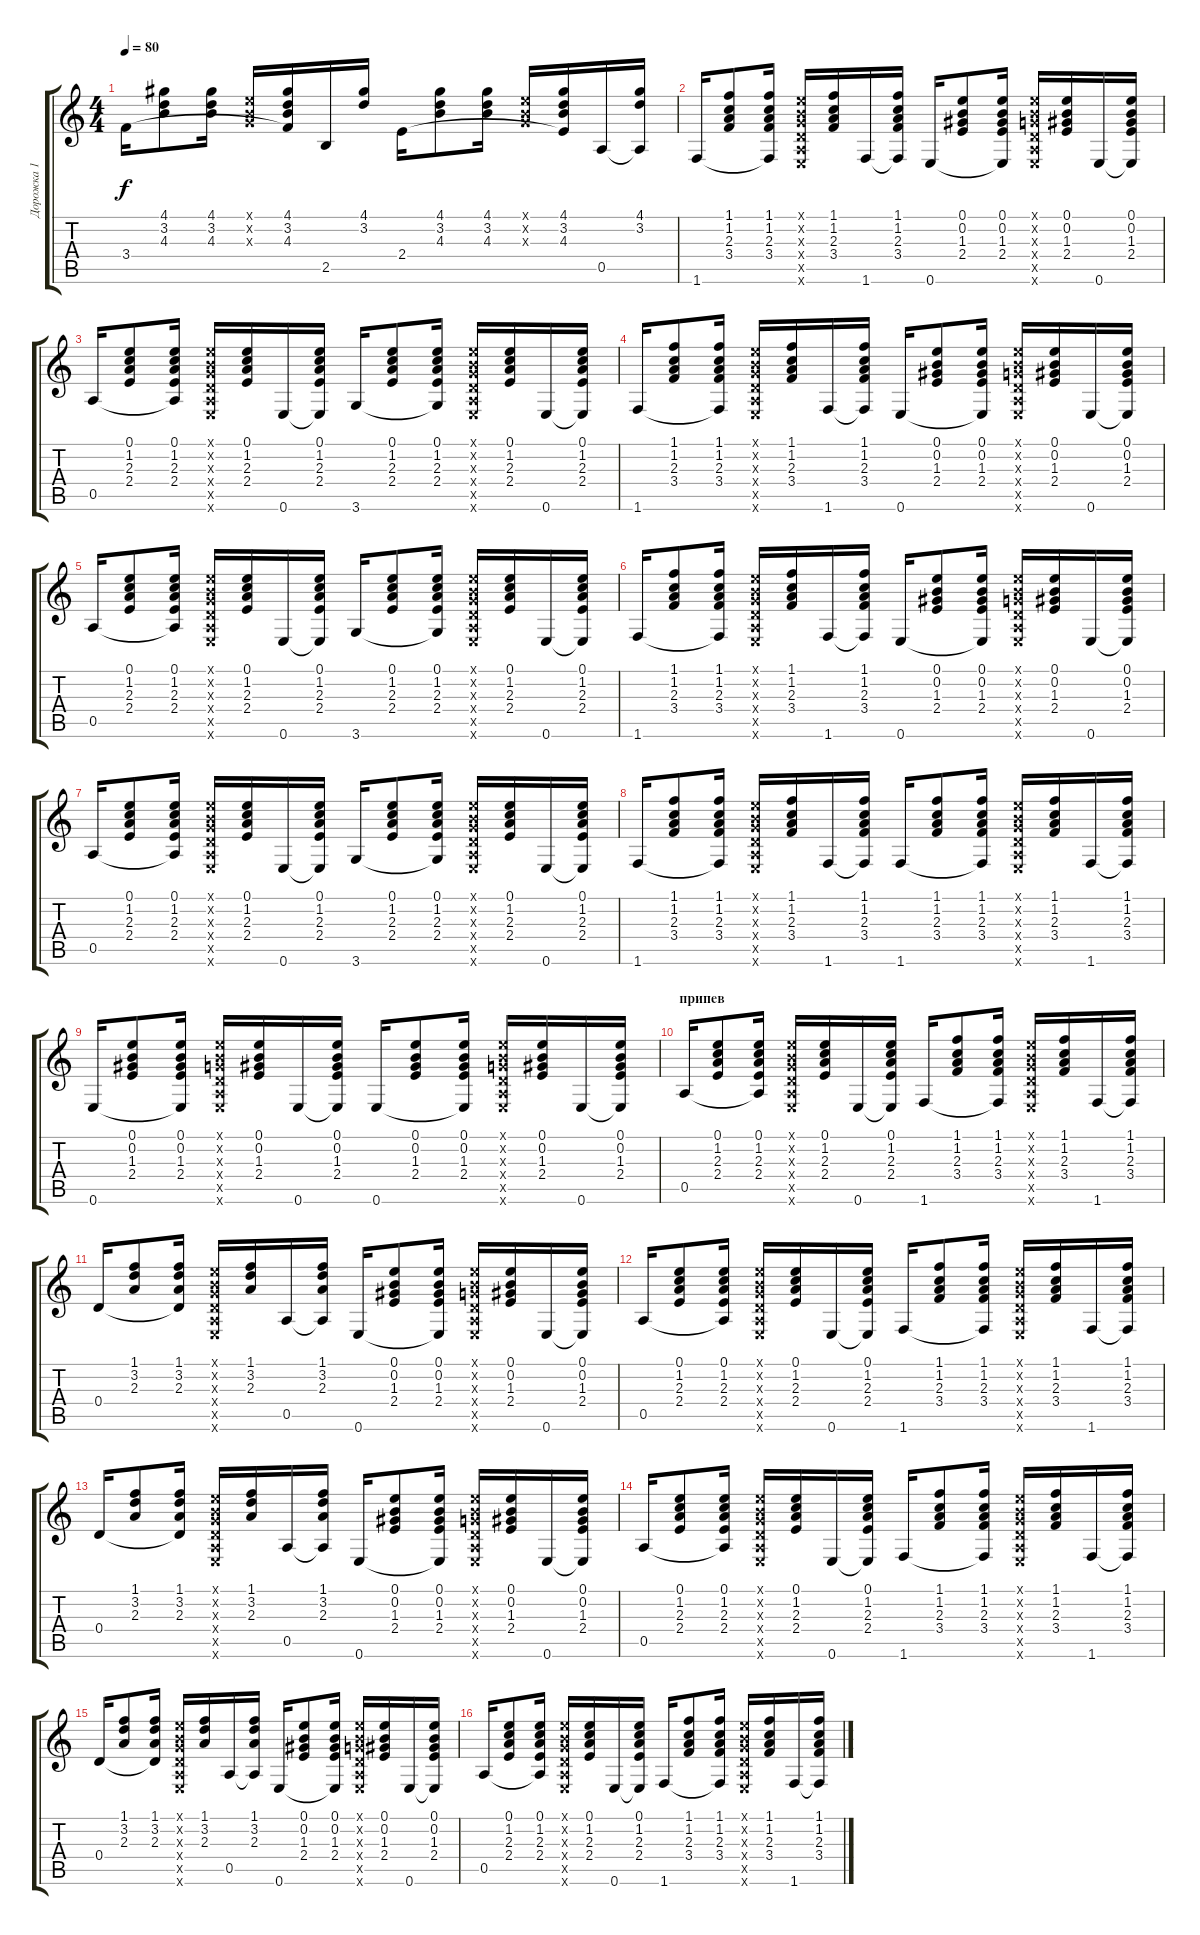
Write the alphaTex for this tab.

\track ("Дорожка 1" "Дорожка 1") {instrument acousticguitarnylon}
\staff {score tabs}
\tuning (E4 B3 G3 D3 A2 E2) {hide}
\ts (4 4)
\tempo 80
\clef g2
\ks c
3.4.16{dy f} (4.1 3.2 4.3).8 (4.1 3.2 4.3).16 (0.1{x} 0.2{x} 0.3{x}).16 (4.1 3.2 4.3 3.4{t}).16 2.5.16 (4.1 3.2).16 2.4.16 (4.1 3.2 4.3).8 (4.1 3.2 4.3).16 (0.1{x} 0.2{x} 0.3{x}).16 (4.1 3.2 4.3 2.4{t}).16 0.5.16 (4.1 3.2 0.5{t}).16 |
1.6.16 (1.1 1.2 2.3 3.4).8 (1.1 1.2 2.3 3.4 1.6{t}).16 (0.1{x} 0.2{x} 0.3{x} 0.4{x} 0.5{x} 0.6{x}).16 (1.1 1.2 2.3 3.4).16 1.6.16 (1.1 1.2 2.3 3.4 1.6{t}).16 0.6.16 (0.1 0.2 1.3 2.4).8 (0.1 0.2 1.3 2.4 0.6{t}).16 (0.1{x} 0.2{x} 0.3{x} 0.4{x} 0.5{x} 0.6{x}).16 (0.1 0.2 1.3 2.4).16 0.6.16 (0.1 0.2 1.3 2.4 0.6{t}).16 |
0.5.16 (0.1 1.2 2.3 2.4).8 (0.1 1.2 2.3 2.4 0.5{t}).16 (0.1{x} 0.2{x} 0.3{x} 0.4{x} 0.5{x} 0.6{x}).16 (0.1 1.2 2.3 2.4).16 0.6.16 (0.1 1.2 2.3 2.4 0.6{t}).16 3.6.16 (0.1 1.2 2.3 2.4).8 (0.1 1.2 2.3 2.4 3.6{t}).16 (0.1{x} 0.2{x} 0.3{x} 0.4{x} 0.5{x} 0.6{x}).16 (0.1 1.2 2.3 2.4).16 0.6.16 (0.1 1.2 2.3 2.4 0.6{t}).16 |
1.6.16 (1.1 1.2 2.3 3.4).8 (1.1 1.2 2.3 3.4 1.6{t}).16 (0.1{x} 0.2{x} 0.3{x} 0.4{x} 0.5{x} 0.6{x}).16 (1.1 1.2 2.3 3.4).16 1.6.16 (1.1 1.2 2.3 3.4 1.6{t}).16 0.6.16 (0.1 0.2 1.3 2.4).8 (0.1 0.2 1.3 2.4 0.6{t}).16 (0.1{x} 0.2{x} 0.3{x} 0.4{x} 0.5{x} 0.6{x}).16 (0.1 0.2 1.3 2.4).16 0.6.16 (0.1 0.2 1.3 2.4 0.6{t}).16 |
0.5.16 (0.1 1.2 2.3 2.4).8 (0.1 1.2 2.3 2.4 0.5{t}).16 (0.1{x} 0.2{x} 0.3{x} 0.4{x} 0.5{x} 0.6{x}).16 (0.1 1.2 2.3 2.4).16 0.6.16 (0.1 1.2 2.3 2.4 0.6{t}).16 3.6.16 (0.1 1.2 2.3 2.4).8 (0.1 1.2 2.3 2.4 3.6{t}).16 (0.1{x} 0.2{x} 0.3{x} 0.4{x} 0.5{x} 0.6{x}).16 (0.1 1.2 2.3 2.4).16 0.6.16 (0.1 1.2 2.3 2.4 0.6{t}).16 |
1.6.16 (1.1 1.2 2.3 3.4).8 (1.1 1.2 2.3 3.4 1.6{t}).16 (0.1{x} 0.2{x} 0.3{x} 0.4{x} 0.5{x} 0.6{x}).16 (1.1 1.2 2.3 3.4).16 1.6.16 (1.1 1.2 2.3 3.4 1.6{t}).16 0.6.16 (0.1 0.2 1.3 2.4).8 (0.1 0.2 1.3 2.4 0.6{t}).16 (0.1{x} 0.2{x} 0.3{x} 0.4{x} 0.5{x} 0.6{x}).16 (0.1 0.2 1.3 2.4).16 0.6.16 (0.1 0.2 1.3 2.4 0.6{t}).16 |
0.5.16 (0.1 1.2 2.3 2.4).8 (0.1 1.2 2.3 2.4 0.5{t}).16 (0.1{x} 0.2{x} 0.3{x} 0.4{x} 0.5{x} 0.6{x}).16 (0.1 1.2 2.3 2.4).16 0.6.16 (0.1 1.2 2.3 2.4 0.6{t}).16 3.6.16 (0.1 1.2 2.3 2.4).8 (0.1 1.2 2.3 2.4 3.6{t}).16 (0.1{x} 0.2{x} 0.3{x} 0.4{x} 0.5{x} 0.6{x}).16 (0.1 1.2 2.3 2.4).16 0.6.16 (0.1 1.2 2.3 2.4 0.6{t}).16 |
1.6.16 (1.1 1.2 2.3 3.4).8 (1.1 1.2 2.3 3.4 1.6{t}).16 (0.1{x} 0.2{x} 0.3{x} 0.4{x} 0.5{x} 0.6{x}).16 (1.1 1.2 2.3 3.4).16 1.6.16 (1.1 1.2 2.3 3.4 1.6{t}).16 1.6.16 (1.1 1.2 2.3 3.4).8 (1.1 1.2 2.3 3.4 1.6{t}).16 (0.1{x} 0.2{x} 0.3{x} 0.4{x} 0.5{x} 0.6{x}).16 (1.1 1.2 2.3 3.4).16 1.6.16 (1.1 1.2 2.3 3.4 1.6{t}).16 |
0.6.16 (0.1 0.2 1.3 2.4).8 (0.1 0.2 1.3 2.4 0.6{t}).16 (0.1{x} 0.2{x} 0.3{x} 0.4{x} 0.5{x} 0.6{x}).16 (0.1 0.2 1.3 2.4).16 0.6.16 (0.1 0.2 1.3 2.4 0.6{t}).16 0.6.16 (0.1 0.2 1.3 2.4).8 (0.1 0.2 1.3 2.4 0.6{t}).16 (0.1{x} 0.2{x} 0.3{x} 0.4{x} 0.5{x} 0.6{x}).16 (0.1 0.2 1.3 2.4).16 0.6.16 (0.1 0.2 1.3 2.4 0.6{t}).16 |
\section ("" "припев")
0.5.16 (0.1 1.2 2.3 2.4).8 (0.1 1.2 2.3 2.4 0.5{t}).16 (0.1{x} 0.2{x} 0.3{x} 0.4{x} 0.5{x} 0.6{x}).16 (0.1 1.2 2.3 2.4).16 0.6.16 (0.1 1.2 2.3 2.4 0.6{t}).16 1.6.16 (1.1 1.2 2.3 3.4).8 (1.1 1.2 2.3 3.4 1.6{t}).16 (0.1{x} 0.2{x} 0.3{x} 0.4{x} 0.5{x} 0.6{x}).16 (1.1 1.2 2.3 3.4).16 1.6.16 (1.1 1.2 2.3 3.4 1.6{t}).16 |
0.4.16 (1.1 3.2 2.3).8 (1.1 3.2 2.3 0.4{t}).16 (0.1{x} 0.2{x} 0.3{x} 0.4{x} 0.5{x} 0.6{x}).16 (1.1 3.2 2.3).16 0.5.16 (1.1 3.2 2.3 0.5{t}).16 0.6.16 (0.1 0.2 1.3 2.4).8 (0.1 0.2 1.3 2.4 0.6{t}).16 (0.1{x} 0.2{x} 0.3{x} 0.4{x} 0.5{x} 0.6{x}).16 (0.1 0.2 1.3 2.4).16 0.6.16 (0.1 0.2 1.3 2.4 0.6{t}).16 |
0.5.16 (0.1 1.2 2.3 2.4).8 (0.1 1.2 2.3 2.4 0.5{t}).16 (0.1{x} 0.2{x} 0.3{x} 0.4{x} 0.5{x} 0.6{x}).16 (0.1 1.2 2.3 2.4).16 0.6.16 (0.1 1.2 2.3 2.4 0.6{t}).16 1.6.16 (1.1 1.2 2.3 3.4).8 (1.1 1.2 2.3 3.4 1.6{t}).16 (0.1{x} 0.2{x} 0.3{x} 0.4{x} 0.5{x} 0.6{x}).16 (1.1 1.2 2.3 3.4).16 1.6.16 (1.1 1.2 2.3 3.4 1.6{t}).16 |
0.4.16 (1.1 3.2 2.3).8 (1.1 3.2 2.3 0.4{t}).16 (0.1{x} 0.2{x} 0.3{x} 0.4{x} 0.5{x} 0.6{x}).16 (1.1 3.2 2.3).16 0.5.16 (1.1 3.2 2.3 0.5{t}).16 0.6.16 (0.1 0.2 1.3 2.4).8 (0.1 0.2 1.3 2.4 0.6{t}).16 (0.1{x} 0.2{x} 0.3{x} 0.4{x} 0.5{x} 0.6{x}).16 (0.1 0.2 1.3 2.4).16 0.6.16 (0.1 0.2 1.3 2.4 0.6{t}).16 |
0.5.16 (0.1 1.2 2.3 2.4).8 (0.1 1.2 2.3 2.4 0.5{t}).16 (0.1{x} 0.2{x} 0.3{x} 0.4{x} 0.5{x} 0.6{x}).16 (0.1 1.2 2.3 2.4).16 0.6.16 (0.1 1.2 2.3 2.4 0.6{t}).16 1.6.16 (1.1 1.2 2.3 3.4).8 (1.1 1.2 2.3 3.4 1.6{t}).16 (0.1{x} 0.2{x} 0.3{x} 0.4{x} 0.5{x} 0.6{x}).16 (1.1 1.2 2.3 3.4).16 1.6.16 (1.1 1.2 2.3 3.4 1.6{t}).16 |
0.4.16 (1.1 3.2 2.3).8 (1.1 3.2 2.3 0.4{t}).16 (0.1{x} 0.2{x} 0.3{x} 0.4{x} 0.5{x} 0.6{x}).16 (1.1 3.2 2.3).16 0.5.16 (1.1 3.2 2.3 0.5{t}).16 0.6.16 (0.1 0.2 1.3 2.4).8 (0.1 0.2 1.3 2.4 0.6{t}).16 (0.1{x} 0.2{x} 0.3{x} 0.4{x} 0.5{x} 0.6{x}).16 (0.1 0.2 1.3 2.4).16 0.6.16 (0.1 0.2 1.3 2.4 0.6{t}).16 |
0.5.16 (0.1 1.2 2.3 2.4).8 (0.1 1.2 2.3 2.4 0.5{t}).16 (0.1{x} 0.2{x} 0.3{x} 0.4{x} 0.5{x} 0.6{x}).16 (0.1 1.2 2.3 2.4).16 0.6.16 (0.1 1.2 2.3 2.4 0.6{t}).16 1.6.16 (1.1 1.2 2.3 3.4).8 (1.1 1.2 2.3 3.4 1.6{t}).16 (0.1{x} 0.2{x} 0.3{x} 0.4{x} 0.5{x} 0.6{x}).16 (1.1 1.2 2.3 3.4).16 1.6.16 (1.1 1.2 2.3 3.4 1.6{t}).16
